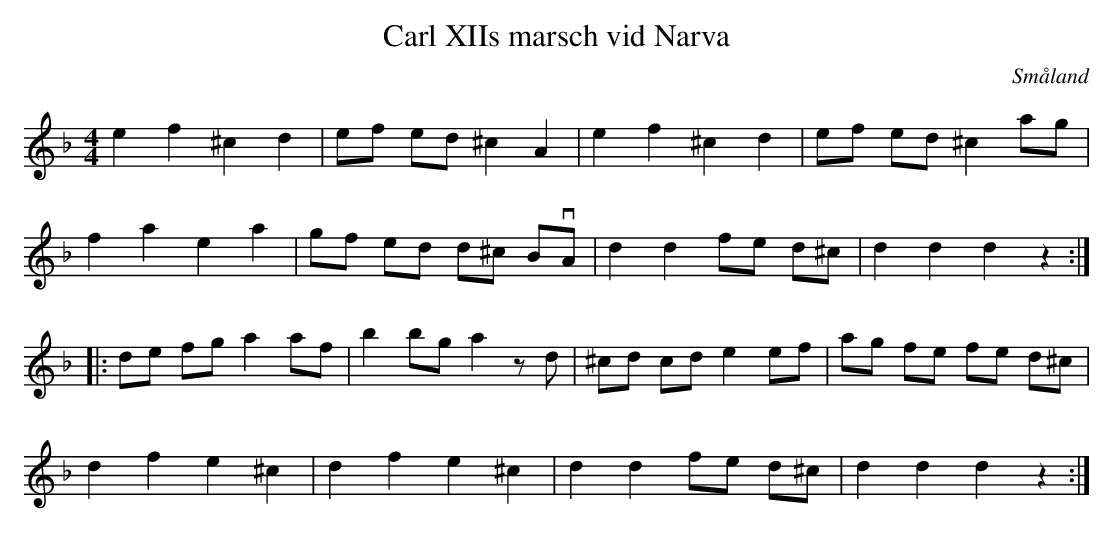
X:1
T: Carl XIIs marsch vid Narva
M: 4/4
L: 1/8
O: Småland
Q: 210
K: Dm
e2 f2 ^c2 d2 | ef ed ^c2 A2 | e2 f2 ^c2 d2 | ef ed ^c2 ag |
f2a2 e2 a2 | gf ed d^c BvA | d2 d2 fe d^c | d2 d2 d2 z2 ::
de fg a2 af | b2 bg a2 z d | ^cd cd e2 ef | ag fe fe d^c |
d2 f2 e2 ^c2 | d2 f2 e2 ^c2 | d2 d2 fe d^c | d2 d2 d2 z2 :|
